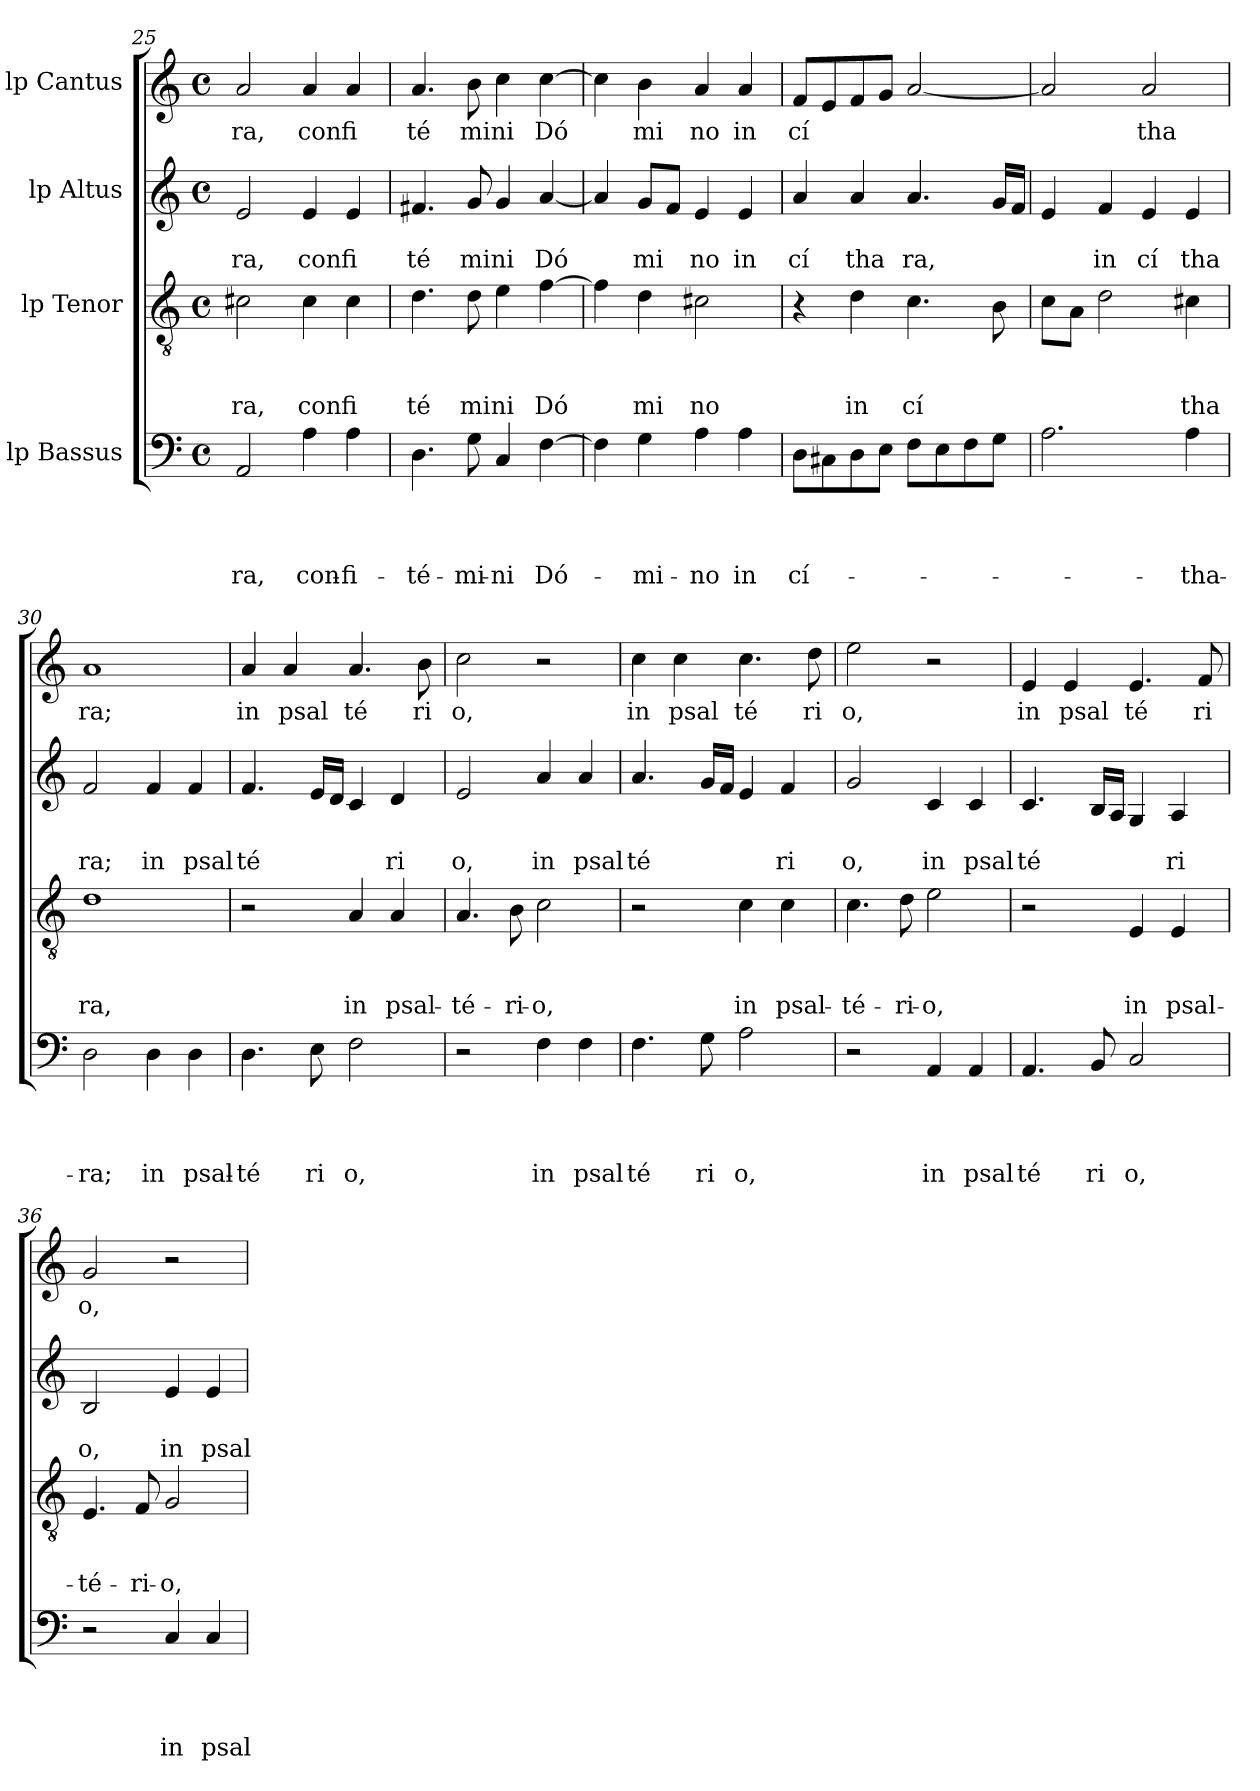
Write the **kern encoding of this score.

**kern	**text	**text	**text	**text	**kern	**text	**text	**text	**kern	**text	**text	**kern	**text
*part4	*part4	*part4	*part4	*part4	*part3	*part3	*part3	*part3	*part2	*part2	*part2	*part1	*part1
*staff4	*staff4	*staff4	*staff4	*staff4	*staff3	*staff3	*staff3	*staff3	*staff2	*staff2	*staff2	*staff1	*staff1
*I"lp Bassus	*	*	*	*	*I"lp Tenor	*	*	*	*I"lp Altus	*	*	*I"lp Cantus	*
*clefF4	*	*	*	*	*clefGv2	*	*	*	*clefG2	*	*	*clefG2	*
*k[]	*	*	*	*	*k[]	*	*	*	*k[]	*	*	*k[]	*
*C:	*	*	*	*	*C:	*	*	*	*C:	*	*	*C:	*
*M4/4	*	*	*	*	*M4/4	*	*	*	*M4/4	*	*	*M4/4	*
*met(c)	*	*	*	*	*met(c)	*	*	*	*met(c)	*	*	*met(c)	*
=25	=25	=25	=25	=25	=25	=25	=25	=25	=25	=25	=25	=25	=25
!	!	!	!	!LO:LY:b	!	!	!	!LO:LY:b	!	!	!LO:LY:b	!	!LO:LY:b
2AA/	.	.	.	-ra,	2c#X\	.	.	ra,	2e/	.	ra,	2a/	ra,
!	!	!	!	!LO:LY:b	!	!	!	!LO:LY:b	!	!	!LO:LY:b	!	!LO:LY:b
4A\	.	.	.	con-	4c#\	.	.	con	4e/	.	con	4a/	con
!	!	!	!	!LO:LY:b	!	!	!	!LO:LY:b	!	!	!LO:LY:b	!	!LO:LY:b
4A\	.	.	.	-fi-	4c#\	.	.	fi	4e/	.	fi	4a/	fi
=26	=26	=26	=26	=26	=26	=26	=26	=26	=26	=26	=26	=26	=26
!	!	!	!	!LO:LY:b	!	!	!	!LO:LY:b	!	!	!LO:LY:b	!	!LO:LY:b
4.D\	.	.	.	-té-	4.d\	.	.	té	4.f#X/	.	té	4.a/	té
!	!	!	!	!LO:LY:b	!	!	!	!LO:LY:b	!	!	!LO:LY:b	!	!LO:LY:b
8G\	.	.	.	-mi-	8d\	.	.	mi	8g/	.	mi	8b\	mi
!	!	!	!	!LO:LY:b	!	!	!	!LO:LY:b	!	!	!LO:LY:b	!	!LO:LY:b
4C/	.	.	.	-ni	4e\	.	.	ni	4g/	.	ni	4cc\	ni
!	!	!	!	!LO:LY:b	!	!	!	!LO:LY:b	!	!	!LO:LY:b	!	!LO:LY:b
[>4F\	.	.	.	Dó-	[>4f\	.	.	Dó	[<4a/	.	Dó	[>4cc\	Dó
=27	=27	=27	=27	=27	=27	=27	=27	=27	=27	=27	=27	=27	=27
4F\]	.	.	.	.	4f\]	.	.	.	4a/]	.	.	4cc\]	.
!	!	!	!	!LO:LY:b	!	!	!	!LO:LY:b	!	!	!LO:LY:b	!	!LO:LY:b
4G\	.	.	.	-mi-	4d\	.	.	mi	8g/L	.	mi	4b\	mi
.	.	.	.	.	.	.	.	.	8f/J	.	.	.	.
!	!	!	!	!LO:LY:b	!	!	!	!LO:LY:b	!	!	!LO:LY:b	!	!LO:LY:b
4A\	.	.	.	-no	2c#X\	.	.	no	4e/	.	no	4a/	no
!	!	!	!	!LO:LY:b	!	!	!	!	!	!	!LO:LY:b	!	!LO:LY:b
4A\	.	.	.	in	.	.	.	.	4e/	.	in	4a/	in
=28	=28	=28	=28	=28	=28	=28	=28	=28	=28	=28	=28	=28	=28
!	!	!	!	!LO:LY:b	!	!	!	!	!	!	!LO:LY:b	!	!LO:LY:b
8D\L	.	.	.	cí-	4r	.	.	.	4a/	.	cí	8f/L	cí
8C#X\	.	.	.	.	.	.	.	.	.	.	.	8e/	.
!	!	!	!	!	!	!	!	!LO:LY:b	!	!	!LO:LY:b	!	!
8D\	.	.	.	.	4d\	.	.	in	4a/	.	tha	8f/	.
8E\J	.	.	.	.	.	.	.	.	.	.	.	8g/J	.
!	!	!	!	!	!	!	!	!LO:LY:b	!	!	!LO:LY:b	!	!
8F\L	.	.	.	.	4.c\	.	.	cí	4.a/	.	ra,	[<2a/	.
8E\	.	.	.	.	.	.	.	.	.	.	.	.	.
8F\	.	.	.	.	.	.	.	.	.	.	.	.	.
8G\J	.	.	.	.	8B\	.	.	.	16g/LL	.	.	.	.
.	.	.	.	.	.	.	.	.	16f/JJ	.	.	.	.
=29	=29	=29	=29	=29	=29	=29	=29	=29	=29	=29	=29	=29	=29
2.A\	.	.	.	.	8c\L	.	.	.	4e/	.	.	2a/]	.
.	.	.	.	.	8A\J	.	.	.	.	.	.	.	.
!	!	!	!	!	!	!	!	!	!	!	!LO:LY:b	!	!
.	.	.	.	.	2d\	.	.	.	4f/	.	in	.	.
!	!	!	!	!	!	!	!	!	!	!	!LO:LY:b	!	!LO:LY:b
.	.	.	.	.	.	.	.	.	4e/	.	cí	2a/	tha
!	!	!	!	!LO:LY:b	!	!	!	!LO:LY:b	!	!	!LO:LY:b	!	!
4A\	.	.	.	-tha-	4c#X\	.	.	tha	4e/	.	tha	.	.
=30	=30	=30	=30	=30	=30	=30	=30	=30	=30	=30	=30	=30	=30
!	!	!	!	!LO:LY:b	!	!	!	!LO:LY:b	!	!	!LO:LY:b	!	!LO:LY:b
2D\	.	.	.	-ra;	1d	.	.	ra,	2f/	.	ra;	1a	ra;
!	!	!	!	!LO:LY:b	!	!	!	!	!	!	!LO:LY:b	!	!
4D\	.	.	.	in	.	.	.	.	4f/	.	in	.	.
!	!	!	!	!LO:LY:b	!	!	!	!	!	!	!LO:LY:b	!	!
4D\	.	.	.	psal-	.	.	.	.	4f/	.	psal	.	.
!!LO:PB:g=z
=31	=31	=31	=31	=31	=31	=31	=31	=31	=31	=31	=31	=31	=31
!	!	!	!	!LO:LY:b	!	!	!	!	!	!	!LO:LY:b	!	!LO:LY:b
4.D\	.	.	.	-té	2r	.	.	.	4.f/	.	té	4a/	in
!	!	!	!	!	!	!	!	!	!	!	!	!	!LO:LY:b
.	.	.	.	.	.	.	.	.	.	.	.	4a/	psal
!	!	!	!	!LO:LY:b	!	!	!	!	!	!	!	!	!
8E\	.	.	.	ri	.	.	.	.	16e/LL	.	.	.	.
.	.	.	.	.	.	.	.	.	16d/JJ	.	.	.	.
!	!	!	!	!LO:LY:b	!	!	!	!LO:LY:b	!	!	!	!	!LO:LY:b
2F\	.	.	.	o,	4A/	.	.	in	4c/	.	.	4.a/	té
!	!	!	!	!	!	!	!	!LO:LY:b	!	!	!LO:LY:b	!	!
.	.	.	.	.	4A/	.	.	psal-	4d/	.	ri	.	.
!	!	!	!	!	!	!	!	!	!	!	!	!	!LO:LY:b
.	.	.	.	.	.	.	.	.	.	.	.	8b\	ri
=32	=32	=32	=32	=32	=32	=32	=32	=32	=32	=32	=32	=32	=32
!	!	!	!	!	!	!	!	!LO:LY:b	!	!	!LO:LY:b	!	!LO:LY:b
2r	.	.	.	.	4.A/	.	.	-té-	2e/	.	o,	2cc\	o,
!	!	!	!	!	!	!	!	!LO:LY:b	!	!	!	!	!
.	.	.	.	.	8B\	.	.	-ri-	.	.	.	.	.
!	!	!	!	!LO:LY:b	!	!	!	!LO:LY:b	!	!	!LO:LY:b	!	!
4F\	.	.	.	in	2c\	.	.	-o,	4a/	.	in	2r	.
!	!	!	!	!LO:LY:b	!	!	!	!	!	!	!LO:LY:b	!	!
4F\	.	.	.	psal	.	.	.	.	4a/	.	psal	.	.
=33	=33	=33	=33	=33	=33	=33	=33	=33	=33	=33	=33	=33	=33
!	!	!	!	!LO:LY:b	!	!	!	!	!	!	!LO:LY:b	!	!LO:LY:b
4.F\	.	.	.	té	2r	.	.	.	4.a/	.	té	4cc\	in
!	!	!	!	!	!	!	!	!	!	!	!	!	!LO:LY:b
.	.	.	.	.	.	.	.	.	.	.	.	4cc\	psal
!	!	!	!	!LO:LY:b	!	!	!	!	!	!	!	!	!
8G\	.	.	.	ri	.	.	.	.	16g/LL	.	.	.	.
.	.	.	.	.	.	.	.	.	16f/JJ	.	.	.	.
!	!	!	!	!LO:LY:b	!	!	!	!LO:LY:b	!	!	!	!	!LO:LY:b
2A\	.	.	.	o,	4c\	.	.	in	4e/	.	.	4.cc\	té
!	!	!	!	!	!	!	!	!LO:LY:b	!	!	!LO:LY:b	!	!
.	.	.	.	.	4c\	.	.	psal-	4f/	.	ri	.	.
!	!	!	!	!	!	!	!	!	!	!	!	!	!LO:LY:b
.	.	.	.	.	.	.	.	.	.	.	.	8dd\	ri
=34	=34	=34	=34	=34	=34	=34	=34	=34	=34	=34	=34	=34	=34
!	!	!	!	!	!	!	!	!LO:LY:b	!	!	!LO:LY:b	!	!LO:LY:b
2r	.	.	.	.	4.c\	.	.	-té-	2g/	.	o,	2ee\	o,
!	!	!	!	!	!	!	!	!LO:LY:b	!	!	!	!	!
.	.	.	.	.	8d\	.	.	-ri-	.	.	.	.	.
!	!	!	!	!LO:LY:b	!	!	!	!LO:LY:b	!	!	!LO:LY:b	!	!
4AA/	.	.	.	in	2e\	.	.	-o,	4c/	.	in	2r	.
!	!	!	!	!LO:LY:b	!	!	!	!	!	!	!LO:LY:b	!	!
4AA/	.	.	.	psal	.	.	.	.	4c/	.	psal	.	.
=35	=35	=35	=35	=35	=35	=35	=35	=35	=35	=35	=35	=35	=35
!	!	!	!	!LO:LY:b	!	!	!	!	!	!	!LO:LY:b	!	!LO:LY:b
4.AA/	.	.	.	té	2r	.	.	.	4.c/	.	té	4e/	in
!	!	!	!	!	!	!	!	!	!	!	!	!	!LO:LY:b
.	.	.	.	.	.	.	.	.	.	.	.	4e/	psal
!	!	!	!	!LO:LY:b	!	!	!	!	!	!	!	!	!
8BB/	.	.	.	ri	.	.	.	.	16B/LL	.	.	.	.
.	.	.	.	.	.	.	.	.	16A/JJ	.	.	.	.
!	!	!	!	!LO:LY:b	!	!	!	!LO:LY:b	!	!	!	!	!LO:LY:b
2C/	.	.	.	o,	4E/	.	.	in	4G/	.	.	4.e/	té
!	!	!	!	!	!	!	!	!LO:LY:b	!	!	!LO:LY:b	!	!
.	.	.	.	.	4E/	.	.	psal-	4A/	.	ri	.	.
!	!	!	!	!	!	!	!	!	!	!	!	!	!LO:LY:b
.	.	.	.	.	.	.	.	.	.	.	.	8f/	ri
=36	=36	=36	=36	=36	=36	=36	=36	=36	=36	=36	=36	=36	=36
!	!	!	!	!	!	!	!	!LO:LY:b	!	!	!LO:LY:b	!	!LO:LY:b
2r	.	.	.	.	4.E/	.	.	-té-	2B/	.	o,	2g/	o,
!	!	!	!	!	!	!	!	!LO:LY:b	!	!	!	!	!
.	.	.	.	.	8F/	.	.	-ri-	.	.	.	.	.
!	!	!	!	!LO:LY:b	!	!	!	!LO:LY:b	!	!	!LO:LY:b	!	!
4C/	.	.	.	in	2G/	.	.	-o,	4e/	.	in	2r	.
!	!	!	!	!LO:LY:b	!	!	!	!	!	!	!LO:LY:b	!	!
4C/	.	.	.	psal	.	.	.	.	4e/	.	psal	.	.
=	=	=	=	=	=	=	=	=	=	=	=	=	=
*-	*-	*-	*-	*-	*-	*-	*-	*-	*-	*-	*-	*-	*-
